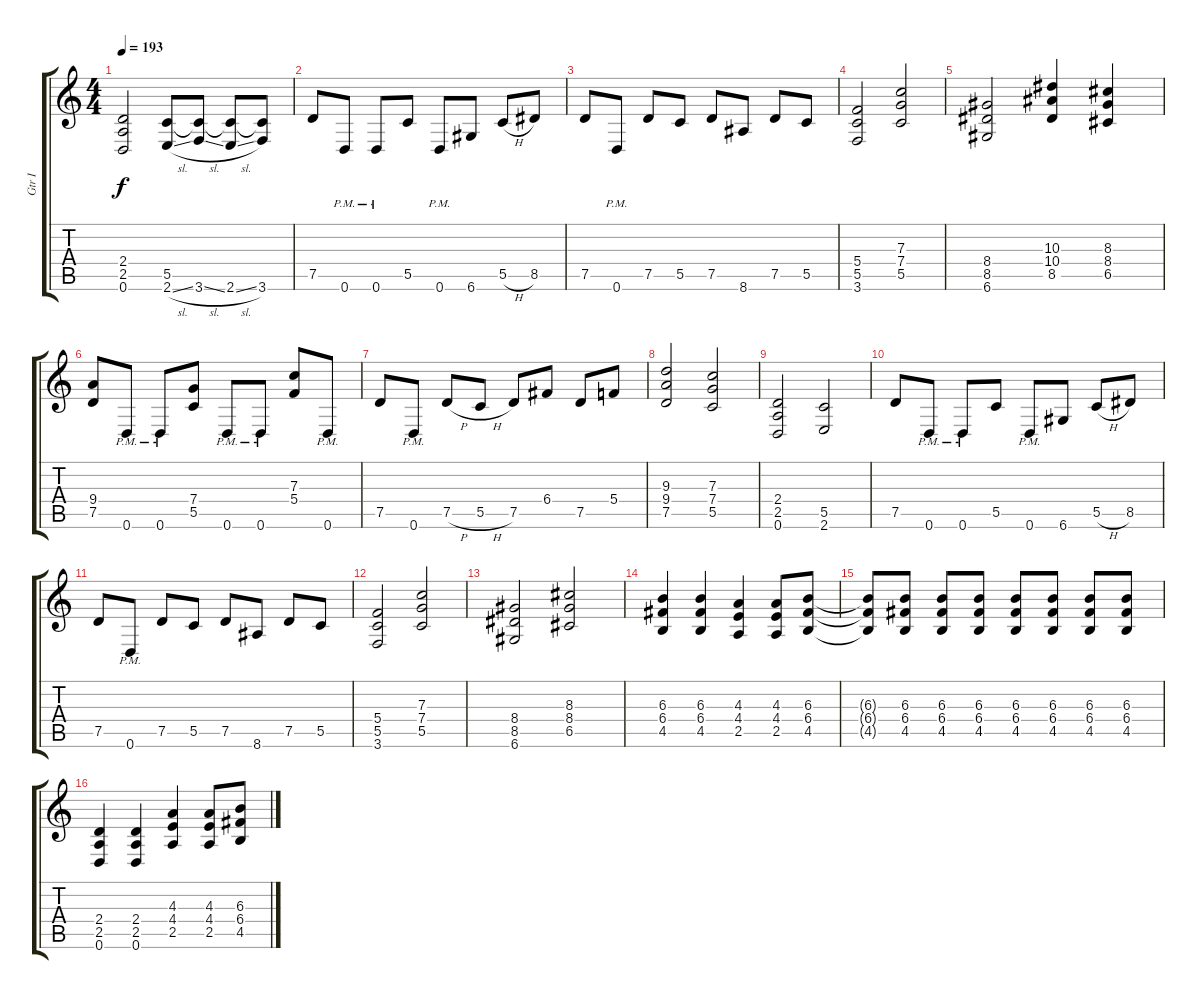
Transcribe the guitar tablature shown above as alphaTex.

\track ("Gtr I" "Gtr I") {instrument overdrivenguitar}
\staff {score tabs}
\tuning (D4 A3 F3 C3 G2 D2) {hide}
\ts (4 4)
\tempo 193
\clef g2
\ks c
(2.4 2.5 0.6).2{dy f} (5.5 2.6{sl}).8 (5.5{t} 3.6{sl}).8 (5.5{t} 2.6{sl}).8 (5.5{t} 3.6).8 |
7.5.8 0.6{pm}.8 0.6{pm}.8 5.5.8 0.6{pm}.8 6.6.8 5.5{h}.8 8.5.8 |
7.5.8 0.6{pm}.8 7.5.8 5.5.8 7.5.8 8.6.8 7.5.8 5.5.8 |
(5.4 5.5 3.6).2 (7.3 7.4 5.5).2 |
(8.4 8.5 6.6).2 (10.3 10.4 8.5).4 (8.3 8.4 6.5).4 |
(9.4 7.5).8 0.6{pm}.8 0.6{pm}.8 (7.4 5.5).8 0.6{pm}.8 0.6{pm}.8 (7.3 5.4).8 0.6{pm}.8 |
7.5.8 0.6{pm}.8 7.5{h}.8 5.5{h}.8 7.5.8 6.4.8 7.5.8 5.4.8 |
(9.3 9.4 7.5).2 (7.3 7.4 5.5).2 |
(2.4 2.5 0.6).2 (5.5 2.6).2 |
7.5.8 0.6{pm}.8 0.6{pm}.8 5.5.8 0.6{pm}.8 6.6.8 5.5{h}.8 8.5.8 |
7.5.8 0.6{pm}.8 7.5.8 5.5.8 7.5.8 8.6.8 7.5.8 5.5.8 |
(5.4 5.5 3.6).2 (7.3 7.4 5.5).2 |
(8.4 8.5 6.6).2 (8.3 8.4 6.5).2 |
(6.3 6.4 4.5).4 (6.3 6.4 4.5).4 (4.3 4.4 2.5).4 (4.3 4.4 2.5).8 (6.3 6.4 4.5).8 |
(6.3{t} 6.4{t} 4.5{t}).8 (6.3 6.4 4.5).8 (6.3 6.4 4.5).8 (6.3 6.4 4.5).8 (6.3 6.4 4.5).8 (6.3 6.4 4.5).8 (6.3 6.4 4.5).8 (6.3 6.4 4.5).8 |
(2.4 2.5 0.6).4 (2.4 2.5 0.6).4 (4.3 4.4 2.5).4 (4.3 4.4 2.5).8 (6.3 6.4 4.5).8
